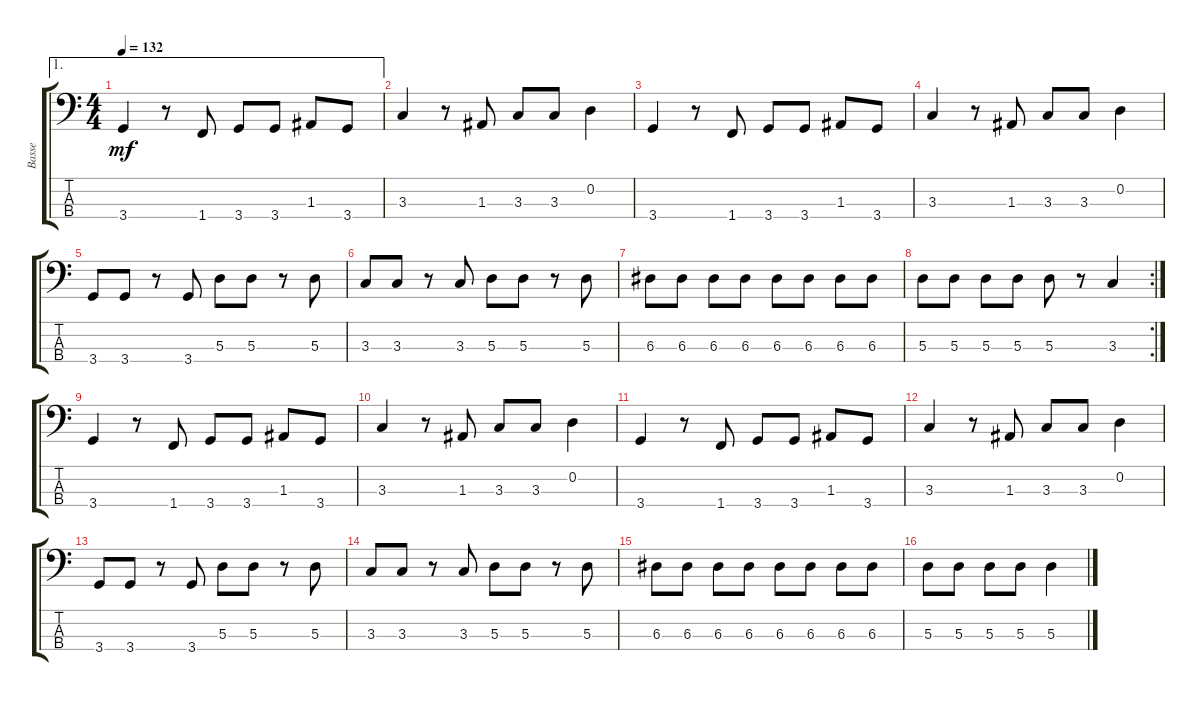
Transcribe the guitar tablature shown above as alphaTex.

\track ("Basse" "Basse") {instrument electricbassfinger}
\staff {score tabs}
\tuning (G2 D2 A1 E1) {hide}
\ae 1
\ts (4 4)
\tempo 132
\clef f4
\ks c
3.4.4{dy mf} r.8 1.4.8 3.4.8 3.4.8 1.3.8 3.4.8 |
3.3.4 r.8 1.3.8 3.3.8 3.3.8 0.2.4 |
3.4.4 r.8 1.4.8 3.4.8 3.4.8 1.3.8 3.4.8 |
3.3.4 r.8 1.3.8 3.3.8 3.3.8 0.2.4 |
3.4.8 3.4.8 r.8 3.4.8 5.3.8 5.3.8 r.8 5.3.8 |
3.3.8 3.3.8 r.8 3.3.8 5.3.8 5.3.8 r.8 5.3.8 |
6.3.8 6.3.8 6.3.8 6.3.8 6.3.8 6.3.8 6.3.8 6.3.8 |
\rc 2
5.3.8 5.3.8 5.3.8 5.3.8 5.3.8 r.8 3.3.4 |
3.4.4 r.8 1.4.8 3.4.8 3.4.8 1.3.8 3.4.8 |
3.3.4 r.8 1.3.8 3.3.8 3.3.8 0.2.4 |
3.4.4 r.8 1.4.8 3.4.8 3.4.8 1.3.8 3.4.8 |
3.3.4 r.8 1.3.8 3.3.8 3.3.8 0.2.4 |
3.4.8 3.4.8 r.8 3.4.8 5.3.8 5.3.8 r.8 5.3.8 |
3.3.8 3.3.8 r.8 3.3.8 5.3.8 5.3.8 r.8 5.3.8 |
6.3.8 6.3.8 6.3.8 6.3.8 6.3.8 6.3.8 6.3.8 6.3.8 |
5.3.8 5.3.8 5.3.8 5.3.8 5.3.4
